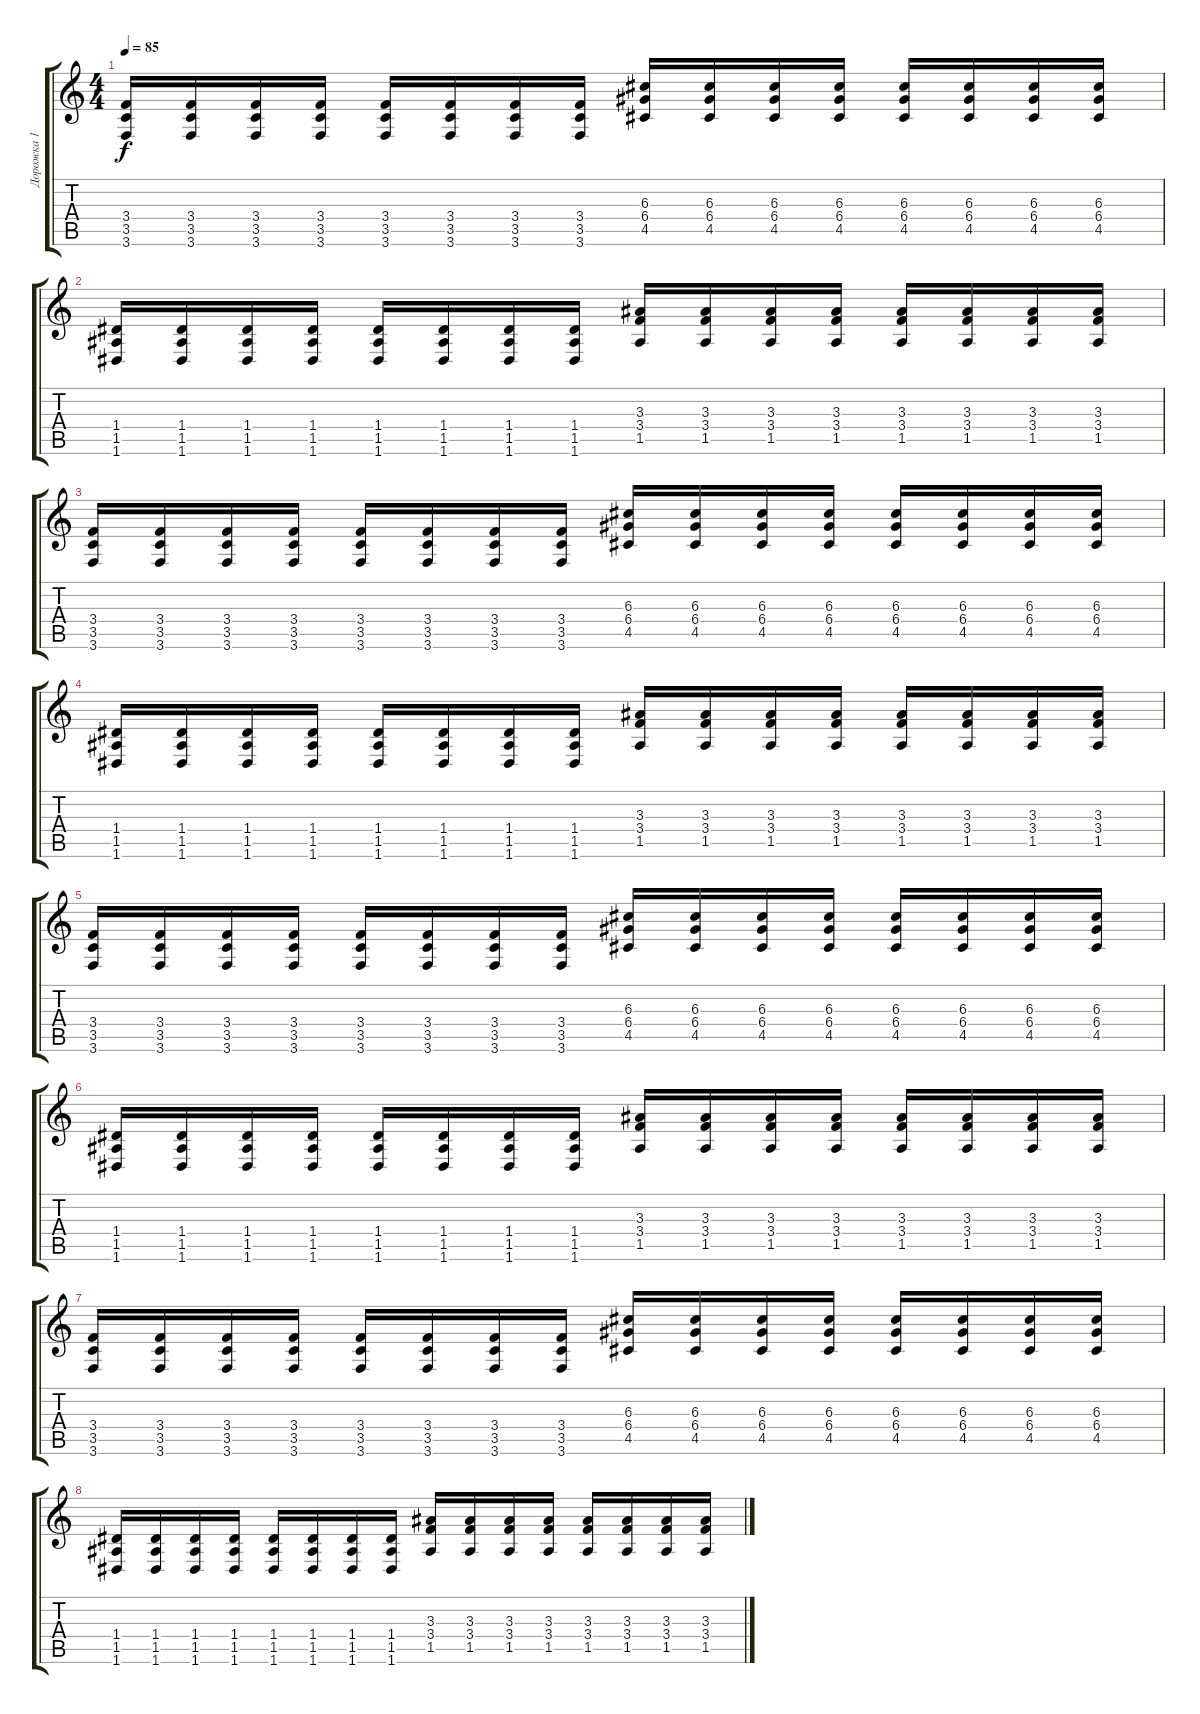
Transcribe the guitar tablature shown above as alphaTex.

\track ("Дорожка 1" "Дорожка 1") {instrument acousticguitarsteel}
\staff {score tabs}
\tuning (E4 B3 G3 D3 A2 D2) {hide}
\ts (4 4)
\tempo 85
\clef g2
\ks c
(3.4 3.5 3.6).16{dy f} (3.4 3.5 3.6).16 (3.4 3.5 3.6).16 (3.4 3.5 3.6).16 (3.4 3.5 3.6).16 (3.4 3.5 3.6).16 (3.4 3.5 3.6).16 (3.4 3.5 3.6).16 (6.3 6.4 4.5).16 (6.3 6.4 4.5).16 (6.3 6.4 4.5).16 (6.3 6.4 4.5).16 (6.3 6.4 4.5).16 (6.3 6.4 4.5).16 (6.3 6.4 4.5).16 (6.3 6.4 4.5).16 |
(1.4 1.5 1.6).16 (1.4 1.5 1.6).16 (1.4 1.5 1.6).16 (1.4 1.5 1.6).16 (1.4 1.5 1.6).16 (1.4 1.5 1.6).16 (1.4 1.5 1.6).16 (1.4 1.5 1.6).16 (3.3 3.4 1.5).16 (3.3 3.4 1.5).16 (3.3 3.4 1.5).16 (3.3 3.4 1.5).16 (3.3 3.4 1.5).16 (3.3 3.4 1.5).16 (3.3 3.4 1.5).16 (3.3 3.4 1.5).16 |
(3.4 3.5 3.6).16 (3.4 3.5 3.6).16 (3.4 3.5 3.6).16 (3.4 3.5 3.6).16 (3.4 3.5 3.6).16 (3.4 3.5 3.6).16 (3.4 3.5 3.6).16 (3.4 3.5 3.6).16 (6.3 6.4 4.5).16 (6.3 6.4 4.5).16 (6.3 6.4 4.5).16 (6.3 6.4 4.5).16 (6.3 6.4 4.5).16 (6.3 6.4 4.5).16 (6.3 6.4 4.5).16 (6.3 6.4 4.5).16 |
(1.4 1.5 1.6).16 (1.4 1.5 1.6).16 (1.4 1.5 1.6).16 (1.4 1.5 1.6).16 (1.4 1.5 1.6).16 (1.4 1.5 1.6).16 (1.4 1.5 1.6).16 (1.4 1.5 1.6).16 (3.3 3.4 1.5).16 (3.3 3.4 1.5).16 (3.3 3.4 1.5).16 (3.3 3.4 1.5).16 (3.3 3.4 1.5).16 (3.3 3.4 1.5).16 (3.3 3.4 1.5).16 (3.3 3.4 1.5).16 |
(3.4 3.5 3.6).16 (3.4 3.5 3.6).16 (3.4 3.5 3.6).16 (3.4 3.5 3.6).16 (3.4 3.5 3.6).16 (3.4 3.5 3.6).16 (3.4 3.5 3.6).16 (3.4 3.5 3.6).16 (6.3 6.4 4.5).16 (6.3 6.4 4.5).16 (6.3 6.4 4.5).16 (6.3 6.4 4.5).16 (6.3 6.4 4.5).16 (6.3 6.4 4.5).16 (6.3 6.4 4.5).16 (6.3 6.4 4.5).16 |
(1.4 1.5 1.6).16 (1.4 1.5 1.6).16 (1.4 1.5 1.6).16 (1.4 1.5 1.6).16 (1.4 1.5 1.6).16 (1.4 1.5 1.6).16 (1.4 1.5 1.6).16 (1.4 1.5 1.6).16 (3.3 3.4 1.5).16 (3.3 3.4 1.5).16 (3.3 3.4 1.5).16 (3.3 3.4 1.5).16 (3.3 3.4 1.5).16 (3.3 3.4 1.5).16 (3.3 3.4 1.5).16 (3.3 3.4 1.5).16 |
(3.4 3.5 3.6).16 (3.4 3.5 3.6).16 (3.4 3.5 3.6).16 (3.4 3.5 3.6).16 (3.4 3.5 3.6).16 (3.4 3.5 3.6).16 (3.4 3.5 3.6).16 (3.4 3.5 3.6).16 (6.3 6.4 4.5).16 (6.3 6.4 4.5).16 (6.3 6.4 4.5).16 (6.3 6.4 4.5).16 (6.3 6.4 4.5).16 (6.3 6.4 4.5).16 (6.3 6.4 4.5).16 (6.3 6.4 4.5).16 |
(1.4 1.5 1.6).16 (1.4 1.5 1.6).16 (1.4 1.5 1.6).16 (1.4 1.5 1.6).16 (1.4 1.5 1.6).16 (1.4 1.5 1.6).16 (1.4 1.5 1.6).16 (1.4 1.5 1.6).16 (3.3 3.4 1.5).16 (3.3 3.4 1.5).16 (3.3 3.4 1.5).16 (3.3 3.4 1.5).16 (3.3 3.4 1.5).16 (3.3 3.4 1.5).16 (3.3 3.4 1.5).16 (3.3 3.4 1.5).16
